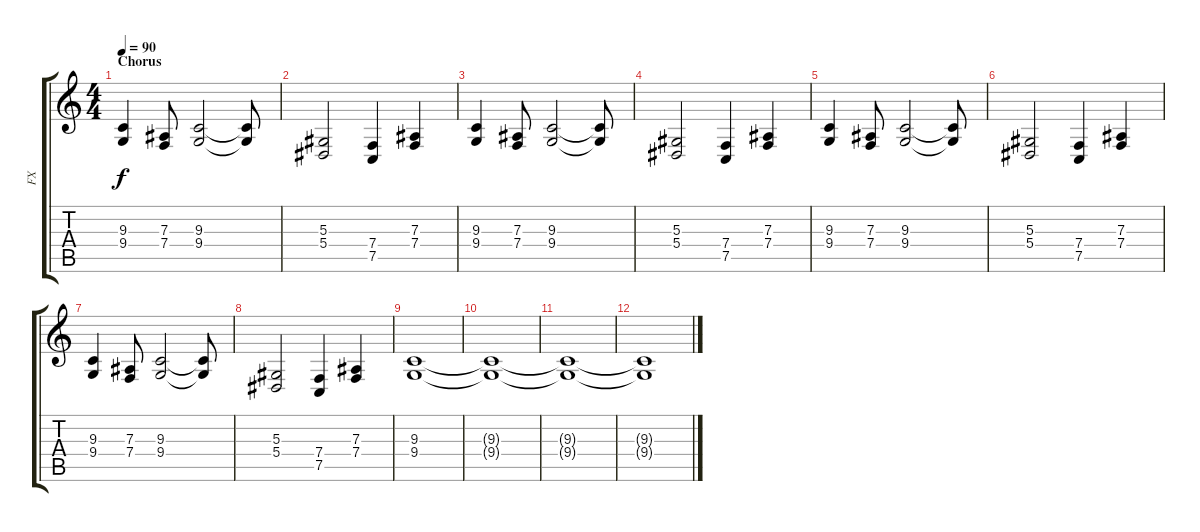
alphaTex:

\track ("FX" "FX") {instrument synthstrings2}
\staff {score tabs}
\tuning (C4 G3 Eb3 Bb2 F2 C2) {hide}
\ts (4 4)
\section ("" "Chorus")
\tempo 90
\clef g2
\ks c
(9.3 9.4).4{dy f} (7.3 7.4).8 (9.3 9.4).2 (9.3{t} 9.4{t}).8 |
(5.3 5.4).2 (7.4 7.5).4 (7.3 7.4).4 |
(9.3 9.4).4 (7.3 7.4).8 (9.3 9.4).2 (9.3{t} 9.4{t}).8 |
(5.3 5.4).2 (7.4 7.5).4 (7.3 7.4).4 |
(9.3 9.4).4 (7.3 7.4).8 (9.3 9.4).2 (9.3{t} 9.4{t}).8 |
(5.3 5.4).2 (7.4 7.5).4 (7.3 7.4).4 |
(9.3 9.4).4 (7.3 7.4).8 (9.3 9.4).2 (9.3{t} 9.4{t}).8 |
(5.3 5.4).2 (7.4 7.5).4 (7.3 7.4).4 |
(9.3 9.4).1 |
(9.3{t} 9.4{t}).1 |
(9.3{t} 9.4{t}).1 |
(9.3{t} 9.4{t}).1
